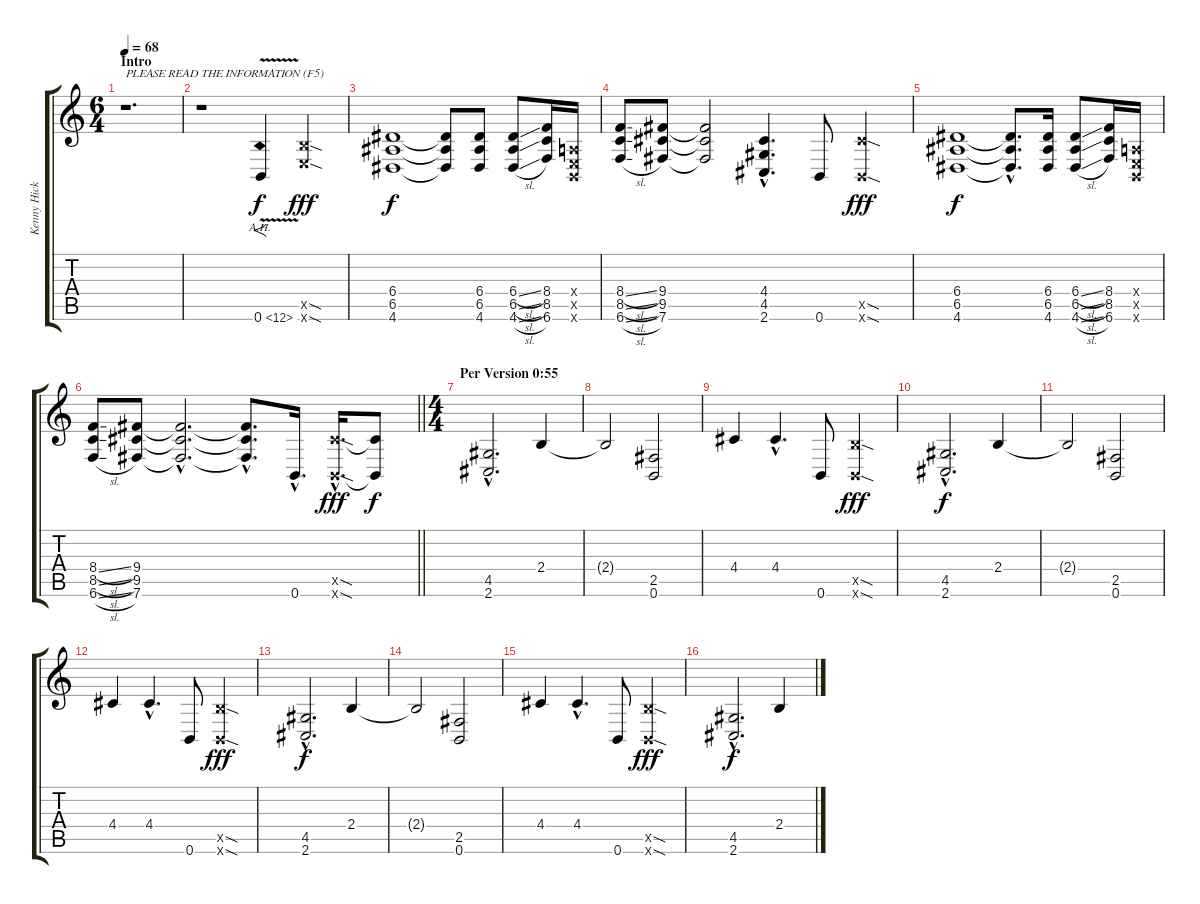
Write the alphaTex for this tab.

\track ("Kenny Hickey" "Kenny Hick") {instrument distortionguitar}
\staff {score tabs}
\tuning (B3 Gb3 D3 A2 E2 B1) {hide}
\ts (6 4)
\section ("" "Intro")
\tempo 68
\clef g2
\ks c
r.1{d txt "PLEASE READ THE INFORMATION (F5)" dy f instrument distortionguitar} |
r.1 0.6{ah 12 v}.4{f} (0.5{sod x} 12.6{sod x}).4{dy fff} |
(6.4 6.5 4.6).1{dy f} (6.4{t} 6.5{t} 4.6{t}).8 (6.4 6.5 4.6).8 (6.4{sl} 6.5{sl} 4.6{sl}).8 (8.4 8.5 6.6).16 (0.4{x} 0.5{x} 0.6{x}).16 |
(8.4{sl} 8.5{sl} 6.6{sl}).8 (9.4 9.5 7.6).8 (9.4{t} 9.5{t} 7.6{t}).2 (4.4{hac} 4.5{hac} 2.6{hac}).4{d} 0.6.8 (9.5{sod x} 0.6{sod x}).4{dy fff} |
(6.4 6.5 4.6).1{dy f} (6.4{hac t} 6.5{hac t} 4.6{hac t}).8{d} (6.4 6.5 4.6).16 (6.4{sl} 6.5{sl} 4.6{sl}).8 (8.4 8.5 6.6).16 (0.4{x} 0.5{x} 0.6{x}).16 |
\barLineRight lightlight
(8.4{sl} 8.5{sl} 6.6{sl}).8 (9.4 9.5 7.6).8 (9.4{hac t} 9.5{hac t} 7.6{hac t}).2{d} (9.4{hac t} 9.5{hac t} 7.6{hac t}).8{d} 0.6{hac}.16{d} (9.5{sod hac x} 0.6{sod hac x}).16{d dy fff} (9.5{t} 0.6{t}).8{dy f} |
\ts (4 4)
\section ("" "Per Version 0:55")
(4.5{hac} 2.6{hac}).2{d} 2.4.4 |
2.4{t}.2 (2.5 0.6).2 |
4.4.4 4.4{hac}.4{d} 0.6.8 (7.5{sod x} 0.6{sod x}).4{dy fff} |
(4.5{hac} 2.6{hac}).2{d dy f} 2.4.4 |
2.4{t}.2 (2.5 0.6).2 |
4.4.4 4.4{hac}.4{d} 0.6.8 (7.5{sod x} 0.6{sod x}).4{dy fff} |
(4.5{hac} 2.6{hac}).2{d dy f} 2.4.4 |
2.4{t}.2 (2.5 0.6).2 |
4.4.4 4.4{hac}.4{d} 0.6.8 (7.5{sod x} 0.6{sod x}).4{dy fff} |
(4.5{hac} 2.6{hac}).2{d dy f} 2.4.4
